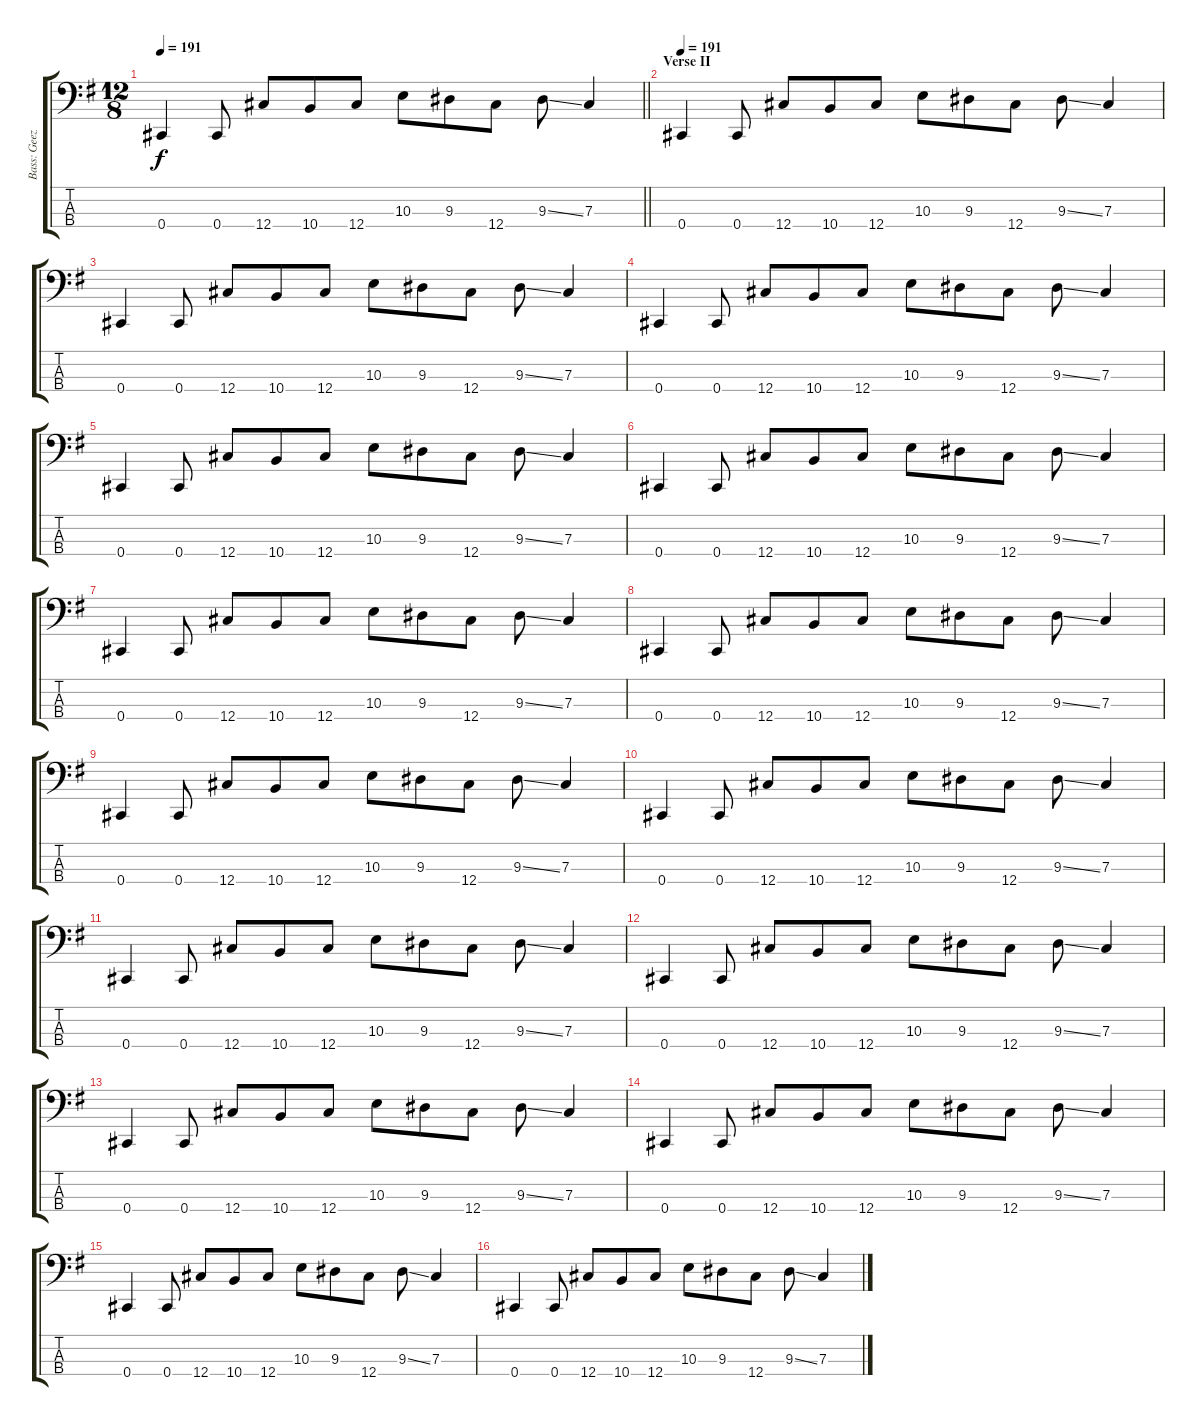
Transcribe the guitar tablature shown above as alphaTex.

\track ("Bass: Geezer" "Bass: Geez") {instrument electricbassfinger}
\staff {score tabs}
\tuning (E2 B1 Gb1 Db1) {hide}
\ts (12 8)
\tempo 191
\clef f4
\barLineRight lightlight
\ks g
0.4.4{dy f} 0.4.8 12.4.8 10.4.8 12.4.8 10.3.8 9.3.8 12.4.8 9.3{ss}.8 7.3.4 |
\section ("" "Verse II")
\tempo 191
0.4.4 0.4.8 12.4.8 10.4.8 12.4.8 10.3.8 9.3.8 12.4.8 9.3{ss}.8 7.3.4 |
0.4.4 0.4.8 12.4.8 10.4.8 12.4.8 10.3.8 9.3.8 12.4.8 9.3{ss}.8 7.3.4 |
0.4.4 0.4.8 12.4.8 10.4.8 12.4.8 10.3.8 9.3.8 12.4.8 9.3{ss}.8 7.3.4 |
0.4.4 0.4.8 12.4.8 10.4.8 12.4.8 10.3.8 9.3.8 12.4.8 9.3{ss}.8 7.3.4 |
0.4.4 0.4.8 12.4.8 10.4.8 12.4.8 10.3.8 9.3.8 12.4.8 9.3{ss}.8 7.3.4 |
0.4.4 0.4.8 12.4.8 10.4.8 12.4.8 10.3.8 9.3.8 12.4.8 9.3{ss}.8 7.3.4 |
0.4.4 0.4.8 12.4.8 10.4.8 12.4.8 10.3.8 9.3.8 12.4.8 9.3{ss}.8 7.3.4 |
0.4.4 0.4.8 12.4.8 10.4.8 12.4.8 10.3.8 9.3.8 12.4.8 9.3{ss}.8 7.3.4 |
0.4.4 0.4.8 12.4.8 10.4.8 12.4.8 10.3.8 9.3.8 12.4.8 9.3{ss}.8 7.3.4 |
0.4.4 0.4.8 12.4.8 10.4.8 12.4.8 10.3.8 9.3.8 12.4.8 9.3{ss}.8 7.3.4 |
0.4.4 0.4.8 12.4.8 10.4.8 12.4.8 10.3.8 9.3.8 12.4.8 9.3{ss}.8 7.3.4 |
0.4.4 0.4.8 12.4.8 10.4.8 12.4.8 10.3.8 9.3.8 12.4.8 9.3{ss}.8 7.3.4 |
0.4.4 0.4.8 12.4.8 10.4.8 12.4.8 10.3.8 9.3.8 12.4.8 9.3{ss}.8 7.3.4 |
0.4.4 0.4.8 12.4.8 10.4.8 12.4.8 10.3.8 9.3.8 12.4.8 9.3{ss}.8 7.3.4 |
0.4.4 0.4.8 12.4.8 10.4.8 12.4.8 10.3.8 9.3.8 12.4.8 9.3{ss}.8 7.3.4
